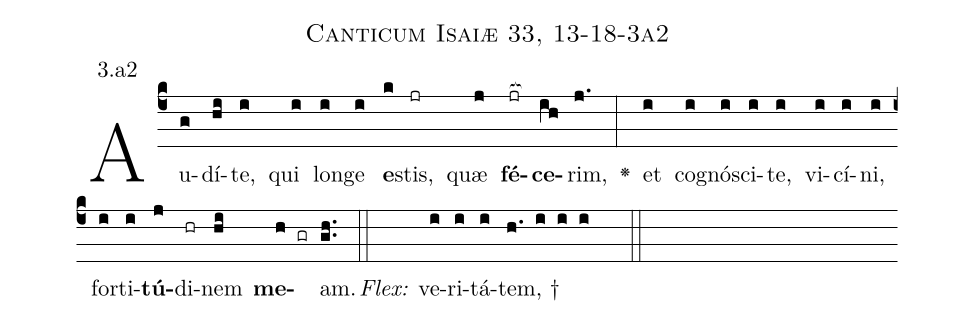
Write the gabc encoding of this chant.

name: Canticum Isaiæ 33, 13-18-3a2;
annotation: 3.a2;
%%
(c4)Au(g)dí(hi)te,(i) qui(i) lon(i)ge(i) <b>e</b>(k)stis,(jr) quæ(j) <b>fé</b>(jr[ocb:1{])<b>ce</b>(ih[ocb:0}])rim,(j.) <v>\greheightstar</v>(:) et(i) co(i)gnó(i)sci(i)te,(i) vi(i)cí(i)ni,(i) for(i)ti(i)<b>tú</b>(j)di(hr)nem(hi) <b>me</b>(h gr)am.(gh..) (::)
<i>Flex:</i>()  ve(i)ri(i)tá(i)tem, †(h. i i i  ::)

%E(i) u(i) o(j) u(hi) a(h) e.(gh..) (::)
